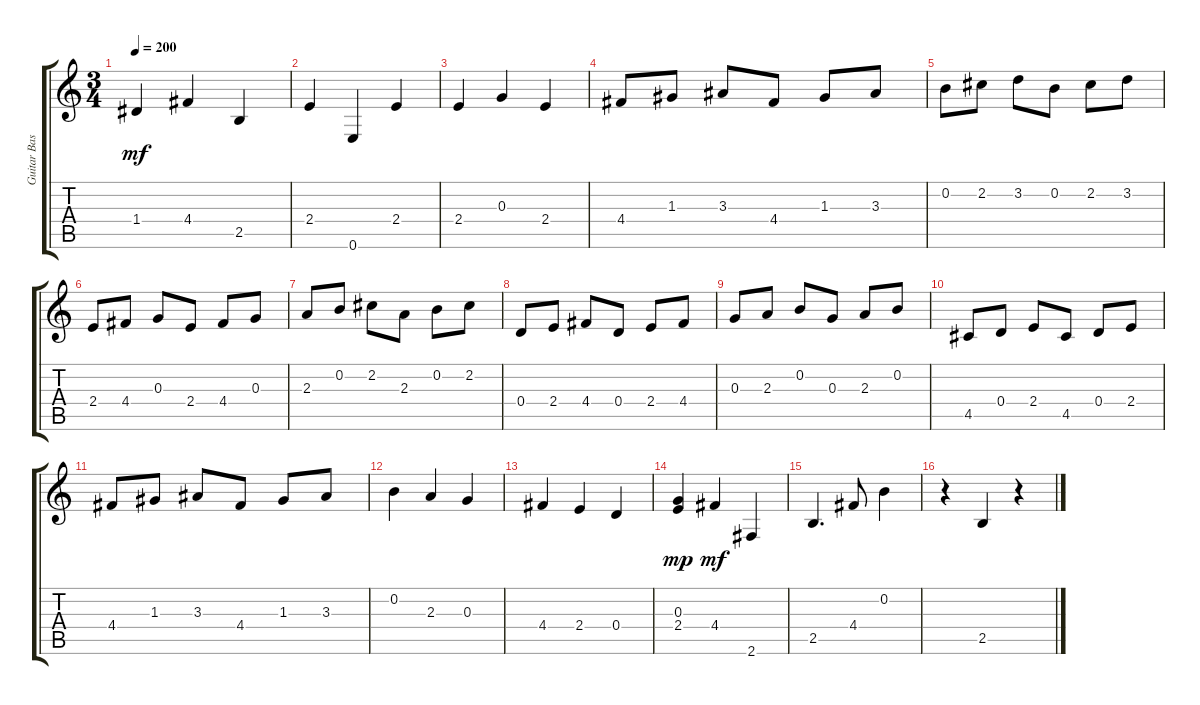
\track ("Guitar Bass" "Guitar Bas") {instrument acousticguitarnylon}
\staff {score tabs}
\tuning (E4 B3 G3 D3 A2 E2) {hide}
\ts (3 4)
\tempo 200
\clef g2
\ks c
1.4.4{dy mf} 4.4.4 2.5.4 |
2.4.4 0.6.4 2.4.4 |
2.4.4 0.3.4 2.4.4 |
4.4.8 1.3.8 3.3.8 4.4.8 1.3.8 3.3.8 |
0.2.8 2.2.8 3.2.8 0.2.8 2.2.8 3.2.8 |
2.4.8 4.4.8 0.3.8 2.4.8 4.4.8 0.3.8 |
2.3.8 0.2.8 2.2.8 2.3.8 0.2.8 2.2.8 |
0.4.8 2.4.8 4.4.8 0.4.8 2.4.8 4.4.8 |
0.3.8 2.3.8 0.2.8 0.3.8 2.3.8 0.2.8 |
4.5.8 0.4.8 2.4.8 4.5.8 0.4.8 2.4.8 |
4.4.8 1.3.8 3.3.8 4.4.8 1.3.8 3.3.8 |
0.2.4 2.3.4 0.3.4 |
4.4.4 2.4.4 0.4.4 |
(0.3 2.4).4{dy mp} 4.4.4{dy mf} 2.6.4 |
2.5.4{d} 4.4.8 0.2.4 |
r.4 2.5.4 r.4
